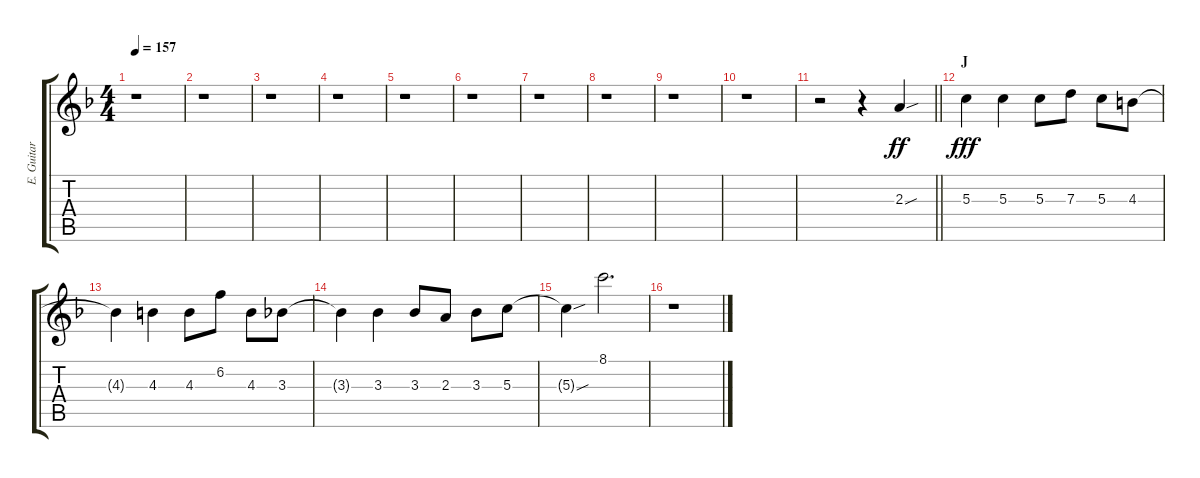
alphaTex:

\track ("E. Guitar III" "E. Guitar ") {instrument overdrivenguitar}
\staff {score tabs}
\tuning (E4 B3 G3 D3 A2 E2) {hide}
\ts (4 4)
\tempo 157
\clef g2
\ks f
r.1{dy ff} |
r.1 |
r.1 |
r.1 |
r.1 |
r.1 |
r.1 |
r.1 |
r.1 |
r.1 |
\barLineRight lightlight
r.2 r.4 2.3{sou}.4 |
\section ("" "J")
5.3.4{dy fff} 5.3.4 5.3.8 7.3.8 5.3.8 4.3.8 |
4.3{t}.4 4.3.4 4.3.8 6.2.8 4.3.8 3.3.8 |
3.3{t}.4 3.3.4 3.3.8 2.3.8 3.3.8 5.3.8 |
5.3{sou t}.4 8.1.2{d} |
r.1
